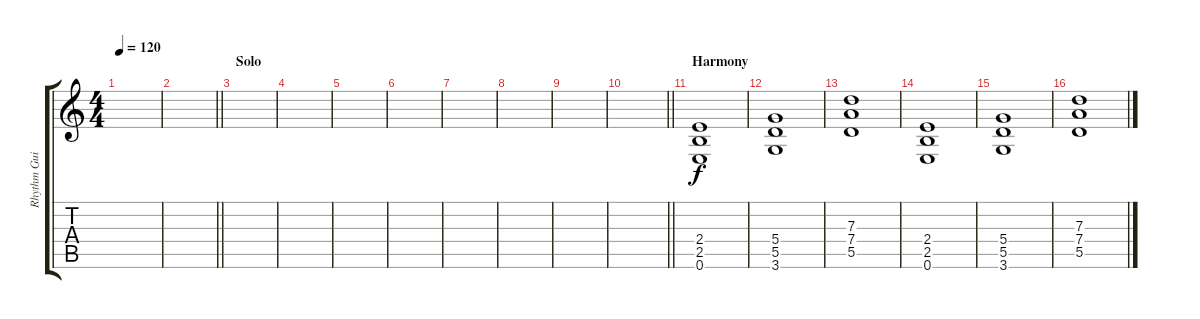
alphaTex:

\track ("Rhythm Guitar" "Rhythm Gui") {instrument distortionguitar}
\staff {score tabs}
\tuning (E4 B3 G3 D3 A2 E2) {hide}
\ts (4 4)
\tempo 120
\clef g2
\ks c
|
\barLineRight lightlight
|
\section ("" "Solo")
|
|
|
|
|
|
|
\barLineRight lightlight
|
\section ("" "Harmony")
(2.4 2.5 0.6).1{dy f} |
(5.4 5.5 3.6).1 |
(7.3 7.4 5.5).1 |
(2.4 2.5 0.6).1 |
(5.4 5.5 3.6).1 |
(7.3 7.4 5.5).1
